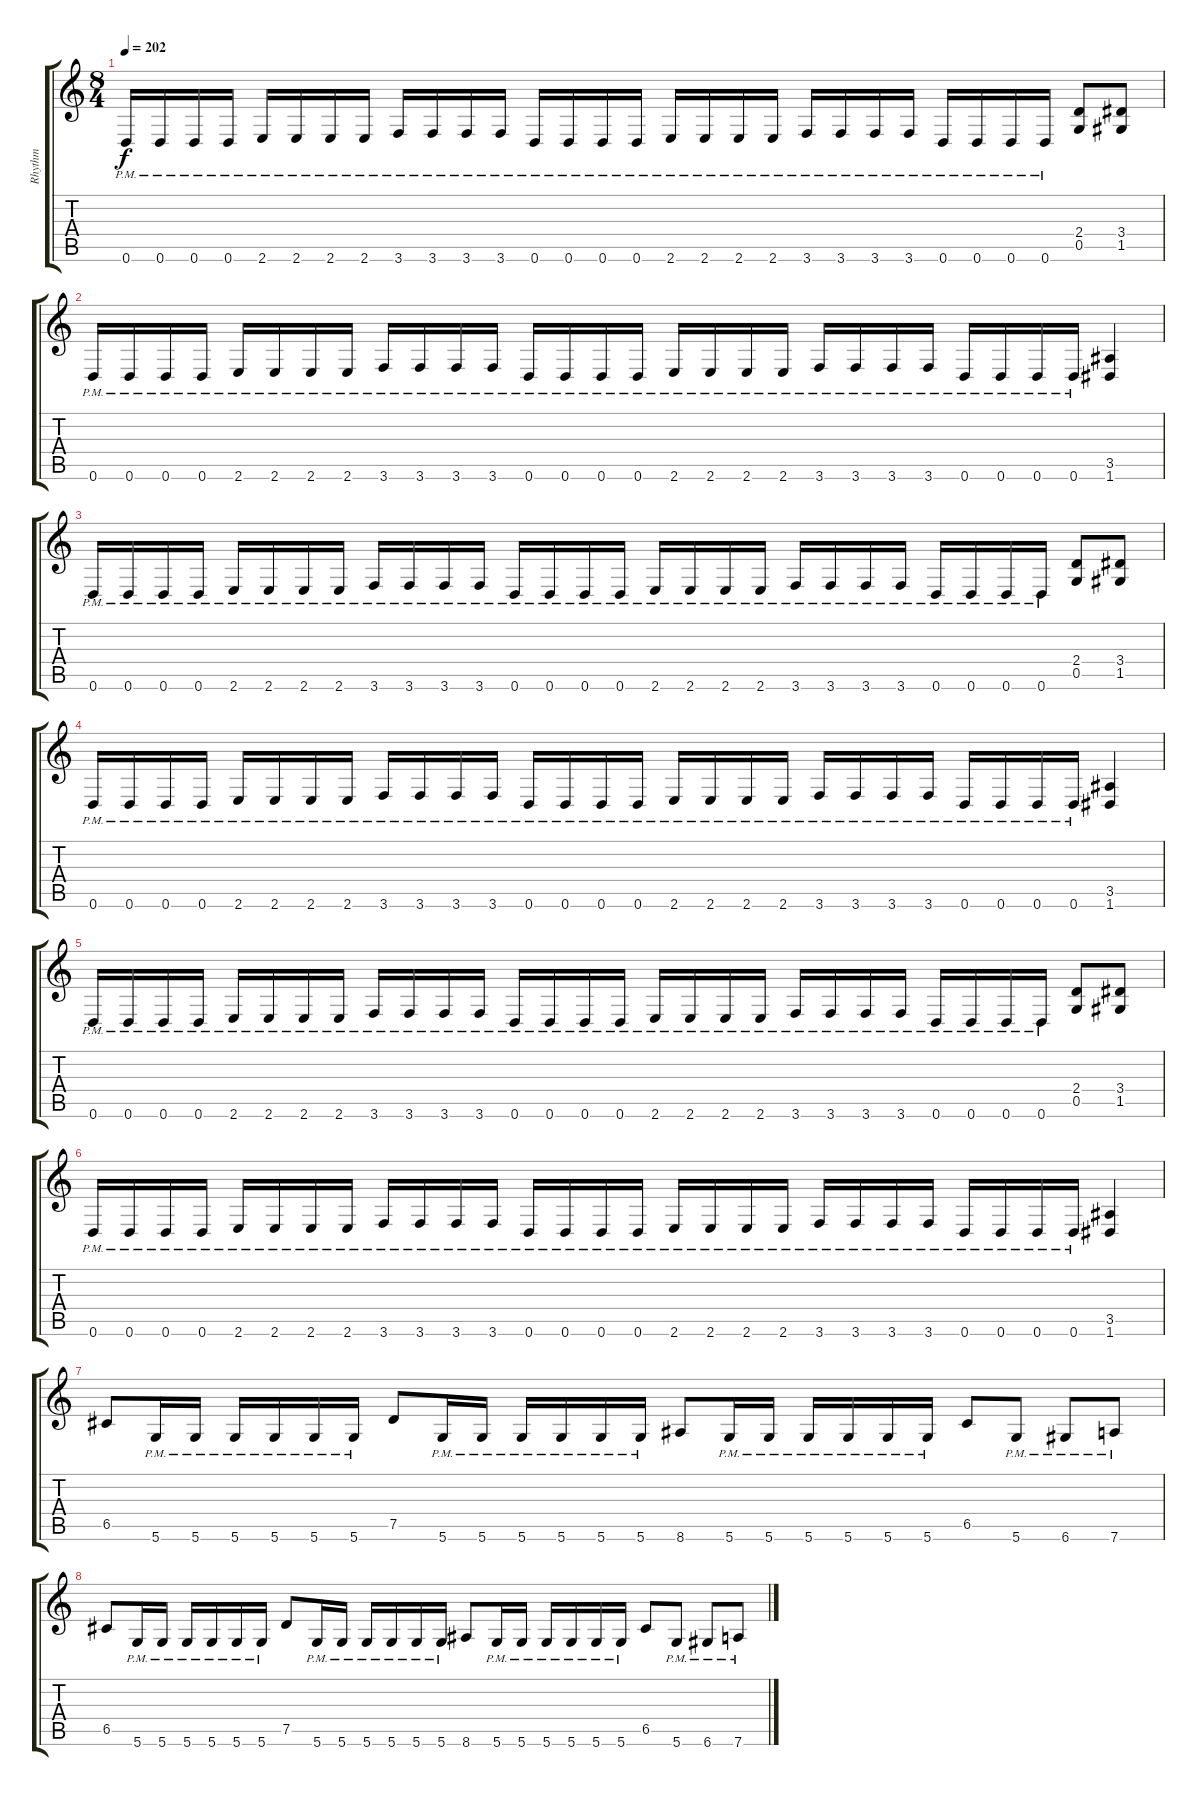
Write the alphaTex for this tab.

\track ("Rhythm" "Rhythm") {instrument distortionguitar}
\staff {score tabs}
\tuning (D4 A3 F3 C3 G2 D2) {hide}
\ts (8 4)
\tempo 202
\clef g2
\ks c
0.6{pm}.16{dy f} 0.6{pm}.16 0.6{pm}.16 0.6{pm}.16 2.6{pm}.16 2.6{pm}.16 2.6{pm}.16 2.6{pm}.16 3.6{pm}.16 3.6{pm}.16 3.6{pm}.16 3.6{pm}.16 0.6{pm}.16 0.6{pm}.16 0.6{pm}.16 0.6{pm}.16 2.6{pm}.16 2.6{pm}.16 2.6{pm}.16 2.6{pm}.16 3.6{pm}.16 3.6{pm}.16 3.6{pm}.16 3.6{pm}.16 0.6{pm}.16 0.6{pm}.16 0.6{pm}.16 0.6{pm}.16 (2.4 0.5).8 (3.4 1.5).8 |
0.6{pm}.16 0.6{pm}.16 0.6{pm}.16 0.6{pm}.16 2.6{pm}.16 2.6{pm}.16 2.6{pm}.16 2.6{pm}.16 3.6{pm}.16 3.6{pm}.16 3.6{pm}.16 3.6{pm}.16 0.6{pm}.16 0.6{pm}.16 0.6{pm}.16 0.6{pm}.16 2.6{pm}.16 2.6{pm}.16 2.6{pm}.16 2.6{pm}.16 3.6{pm}.16 3.6{pm}.16 3.6{pm}.16 3.6{pm}.16 0.6{pm}.16 0.6{pm}.16 0.6{pm}.16 0.6{pm}.16 (3.5 1.6).4 |
0.6{pm}.16 0.6{pm}.16 0.6{pm}.16 0.6{pm}.16 2.6{pm}.16 2.6{pm}.16 2.6{pm}.16 2.6{pm}.16 3.6{pm}.16 3.6{pm}.16 3.6{pm}.16 3.6{pm}.16 0.6{pm}.16 0.6{pm}.16 0.6{pm}.16 0.6{pm}.16 2.6{pm}.16 2.6{pm}.16 2.6{pm}.16 2.6{pm}.16 3.6{pm}.16 3.6{pm}.16 3.6{pm}.16 3.6{pm}.16 0.6{pm}.16 0.6{pm}.16 0.6{pm}.16 0.6{pm}.16 (2.4 0.5).8 (3.4 1.5).8 |
0.6{pm}.16 0.6{pm}.16 0.6{pm}.16 0.6{pm}.16 2.6{pm}.16 2.6{pm}.16 2.6{pm}.16 2.6{pm}.16 3.6{pm}.16 3.6{pm}.16 3.6{pm}.16 3.6{pm}.16 0.6{pm}.16 0.6{pm}.16 0.6{pm}.16 0.6{pm}.16 2.6{pm}.16 2.6{pm}.16 2.6{pm}.16 2.6{pm}.16 3.6{pm}.16 3.6{pm}.16 3.6{pm}.16 3.6{pm}.16 0.6{pm}.16 0.6{pm}.16 0.6{pm}.16 0.6{pm}.16 (3.5 1.6).4 |
0.6{pm}.16 0.6{pm}.16 0.6{pm}.16 0.6{pm}.16 2.6{pm}.16 2.6{pm}.16 2.6{pm}.16 2.6{pm}.16 3.6{pm}.16 3.6{pm}.16 3.6{pm}.16 3.6{pm}.16 0.6{pm}.16 0.6{pm}.16 0.6{pm}.16 0.6{pm}.16 2.6{pm}.16 2.6{pm}.16 2.6{pm}.16 2.6{pm}.16 3.6{pm}.16 3.6{pm}.16 3.6{pm}.16 3.6{pm}.16 0.6{pm}.16 0.6{pm}.16 0.6{pm}.16 0.6{pm}.16 (2.4 0.5).8 (3.4 1.5).8 |
0.6{pm}.16 0.6{pm}.16 0.6{pm}.16 0.6{pm}.16 2.6{pm}.16 2.6{pm}.16 2.6{pm}.16 2.6{pm}.16 3.6{pm}.16 3.6{pm}.16 3.6{pm}.16 3.6{pm}.16 0.6{pm}.16 0.6{pm}.16 0.6{pm}.16 0.6{pm}.16 2.6{pm}.16 2.6{pm}.16 2.6{pm}.16 2.6{pm}.16 3.6{pm}.16 3.6{pm}.16 3.6{pm}.16 3.6{pm}.16 0.6{pm}.16 0.6{pm}.16 0.6{pm}.16 0.6{pm}.16 (3.5 1.6).4 |
6.5.8 5.6{pm}.16 5.6{pm}.16 5.6{pm}.16 5.6{pm}.16 5.6{pm}.16 5.6{pm}.16 7.5.8 5.6{pm}.16 5.6{pm}.16 5.6{pm}.16 5.6{pm}.16 5.6{pm}.16 5.6{pm}.16 8.6.8 5.6{pm}.16 5.6{pm}.16 5.6{pm}.16 5.6{pm}.16 5.6{pm}.16 5.6{pm}.16 6.5.8 5.6{pm}.8 6.6{pm}.8 7.6{pm}.8 |
6.5.8 5.6{pm}.16 5.6{pm}.16 5.6{pm}.16 5.6{pm}.16 5.6{pm}.16 5.6{pm}.16 7.5.8 5.6{pm}.16 5.6{pm}.16 5.6{pm}.16 5.6{pm}.16 5.6{pm}.16 5.6{pm}.16 8.6.8 5.6{pm}.16 5.6{pm}.16 5.6{pm}.16 5.6{pm}.16 5.6{pm}.16 5.6{pm}.16 6.5.8 5.6{pm}.8 6.6{pm}.8 7.6{pm}.8
